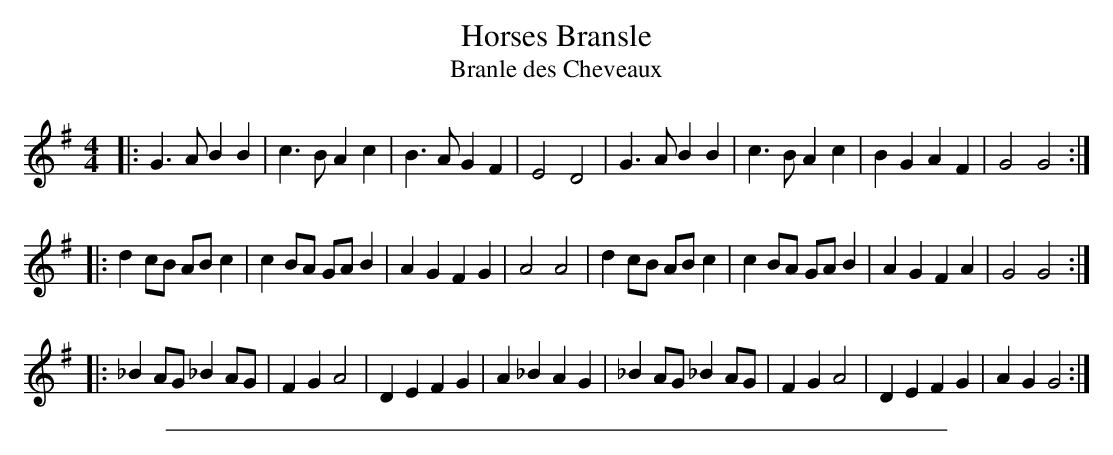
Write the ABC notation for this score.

X:1
T: Horses Bransle
T: Branle des Cheveaux
M: 4/4
L: 1/8
K: G
|:\
G3A B2B2 | c3B A2c2 | B3A G2F2 | E4 D4 |\
G3A B2B2 | c3B A2c2 | B2G2 A2F2 | G4 G4 :|
|:\
d2cB ABc2 | c2BA GAB2 | A2G2 F2G2 | A4 A4 |\
d2cB ABc2 | c2BA GAB2 | A2G2 F2A2 | G4 G4 :|
|:\
_B2AG _B2AG | F2G2 A4 | D2E2 F2G2 | A2_B2 A2G2 |\
_B2AG _B2AG | F2G2 A4 | D2E2 F2G2 | A2G2 G4 :|
